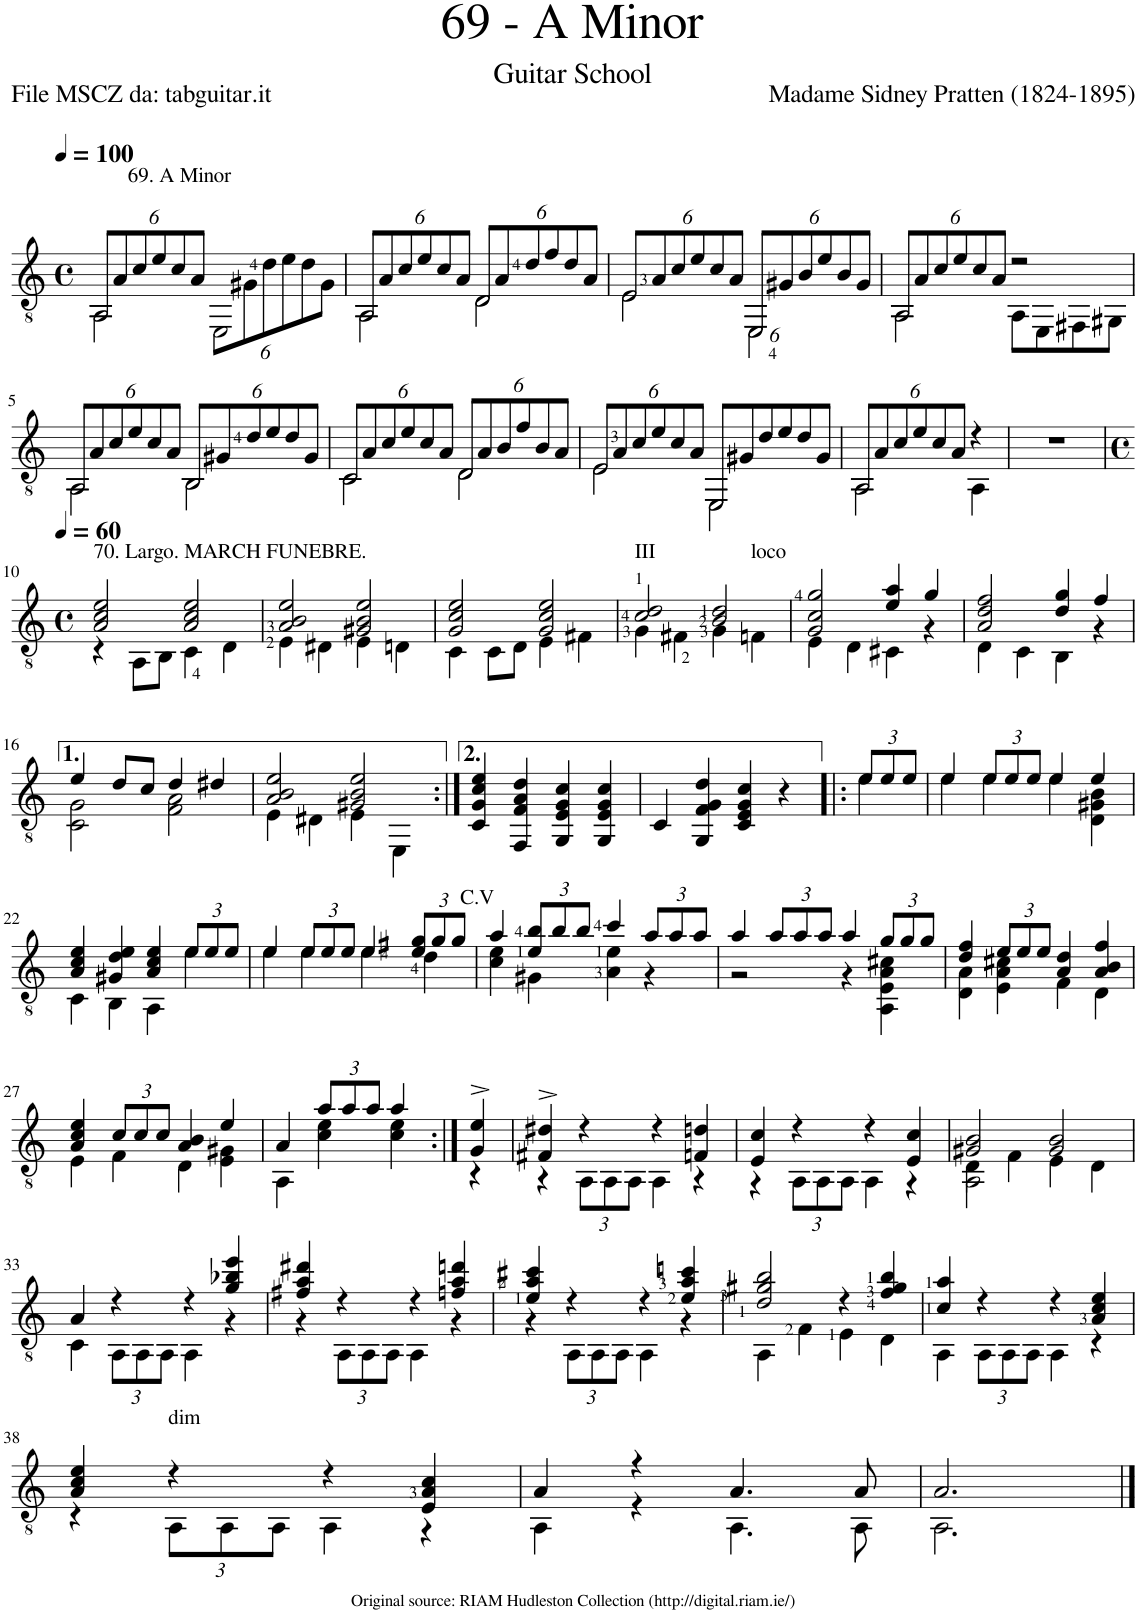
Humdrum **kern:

**kern
*part1
*staff1
*I"Guitar
*I'Guit.
*clefGv2
*k[]
*M4/4
*met(c)
*MM100
*Xbrackettup
=1
!LO:N:head=open
*^
12AA/L	2AA\
12A/	.
!LO:TX:a:t=69. A Minor	!
12c/	.
12e/	.
12c/	.
12A/J	.
!LO:N:head=open	!
12EE\L	2ryy
12G#X\	.
12d\	.
12e\	.
12d\	.
12G#\J	.
=2	=2
!LO:N:head=open	!
12AA/L	2AA\
12A/	.
12c/	.
12e/	.
12c/	.
12A/J	.
!LO:N:head=open	!
12D/L	2D\
12A/	.
12d/	.
12f/	.
12d/	.
12A/J	.
=3	=3
!LO:N:head=open	!
12E/L	2E\
12A/	.
12c/	.
12e/	.
12c/	.
12A/J	.
!LO:N:head=open	!
12EE/L	2EE\
12G#X/	.
12B/	.
12e/	.
12B/	.
12G#/J	.
=4	=4
!LO:N:head=open	!
12AA/L	2AA\
12A/	.
12c/	.
12e/	.
12c/	.
12A/J	.
2r	8AA\L
.	8EE\
.	8FF#X\
.	8GG#X\J
!!LO:LB:g=z	!!
=5	=5
!LO:N:head=open	!
12AA/L	2AA\
12A/	.
12c/	.
12e/	.
12c/	.
12A/J	.
!LO:N:head=open	!
12BB/L	2BB\
12G#X/	.
12d/	.
12e/	.
12d/	.
12G#/J	.
=6	=6
!LO:N:head=open	!
12C/L	2C\
12A/	.
12c/	.
12e/	.
12c/	.
12A/J	.
!LO:N:head=open	!
12D/L	2D\
12A/	.
12B/	.
12f/	.
12B/	.
12A/J	.
=7	=7
!LO:N:head=open	!
12E/L	2E\
12A/	.
12c/	.
12e/	.
12c/	.
12A/J	.
!LO:N:head=open	!
12EE/L	2EE\
12G#X/	.
12d/	.
12e/	.
12d/	.
12G#/J	.
=8	=8
!LO:N:head=open	!
12AA/L	2AA\
12A/	.
12c/	.
12e/	.
12c/	.
12A/J	.
4r	4AA\
*v	*v
=9
1r
!!LO:LB:g=z
=10
*M4/4
*met(c)
*MM60
*^
!LO:TX:a:t=70. Largo. MARCH FUNEBRE.	!
2A/ 2c/ 2e/	4r
.	8AA\L
.	8BB\J
2A/ 2c/ 2e/	4C\
.	4D\
=11	=11
2A/ 2B/ 2e/	4E\
.	4D#X\
2G#X/ 2B/ 2e/	4E\
.	4Dn\
=12	=12
2G/ 2c/ 2e/	4C\
.	8C\L
.	8D\J
2G/ 2c/ 2e/	4E\
.	4F#X\
=13	=13
!LO:TX:a:t=III	!
2c/ 2d/	4G\
.	4F#X\
2B/ 2d/	4G\
!	!LO:TX:a:t=loco
.	4Fn\
=14	=14
2G/ 2c/ 2g/	4E\
.	4D\
4e/ 4a/	4C#X\
4g/	4r
=15	=15
2A/ 2d/ 2f/	4D\
.	4C\
4d/ 4g/	4BB\
4f/	4r
!!LO:LB:g=z	!!
=16	=16
4e/	2C\ 2G\
8d/L	.
8c/J	.
4d/	2F\ 2A\
4d#X/	.
=17	=17
2A/ 2B/ 2e/	4E\
.	4D#X\
2G#X/ 2B/ 2e/	4E\
.	4EE\
*v	*v
=18:|!
4C/ 4G/ 4c/ 4e/
4FF/ 4F/ 4A/ 4d/
4GG/ 4E/ 4G/ 4c/
4GG/ 4E/ 4G/ 4c/
=19
4C/
4GG/ 4F/ 4G/ 4d/
4C/ 4E/ 4G/ 4c/
4r
=20!|:
*^
12e/L	4e\
12e/	.
12e/J	.
=21	=21
4e/	4e\
12e/L	4e\
12e/	.
12e/J	.
4e/	4e\
4e/	4D\ 4G#X\ 4B\
!!LO:LB:g=z	!!
=22	=22
4A/ 4c/ 4e/	4C\
4G#X/ 4d/ 4e/	4BB\
4A/ 4c/ 4e/	4AA\
12e/L	4e\
12e/	.
12e/J	.
=23	=23
4e/	4e\
12e/L	4e\
12e/	.
12e/J	.
4e/	4e\
12e/ 12g#X/L	4d\
12g#/	.
12g#/J	.
=24	=24
!LO:TX:a:t=C.V	!
4a/	4c\ 4e\
12e/ 12b/L	4G#X\
12b/	.
12b/J	.
4cc/	4A\ 4e\
12a/L	4r
12a/	.
12a/J	.
=25	=25
4a/	2r
12a/L	.
12a/	.
12a/J	.
4a/	4r
12g/L	4AA\ 4E\ 4A\ 4c#X\
12g/	.
12g/J	.
=26	=26
4d/ 4f/	4D\ 4A\
12e/L	4E\ 4A\ 4c#X\
12e/	.
12e/J	.
4A/ 4d/	4F\
4A/ 4B/ 4f/	4D\
!!LO:LB:g=z	!!
=27	=27
4A/ 4c/ 4e/	4E\
12c/L	4F\
12c/	.
12c/J	.
4A/ 4B/	4D\
4e/	4E\ 4G#X\
=28	=28
4A/	4AA\
12a/L	4c\ 4e\
12a/	.
12a/J	.
4a/	4c\ 4e\
=29:|!	=29:|!
4G/^ 4e/^	4r
=30	=30
4F#X/^ 4d#X/^	4r
4r	12AA\L
.	12AA\
.	12AA\J
4r	4AA\
4Fn/ 4dn/	4r
=31	=31
4E/ 4c/	4r
4r	12AA\L
.	12AA\
.	12AA\J
4r	4AA\
4E/ 4c/	4r
=32	=32
*	*^
2G#X/ 2B/	4D\	2AA\
.	4F\	.
2G#/ 2B/	4E\	2ryy
.	4D\	.
*	*v	*v
!!LO:LB:g=z
=33	=33
4A/	4C\
4r	12AA\L
.	12AA\
.	12AA\J
4r	4AA\
4g/ 4b-X/ 4ee/	4r
=34	=34
4f#X/ 4a/ 4dd#X/	4r
4r	12AA\L
.	12AA\
.	12AA\J
4r	4AA\
4fn/ 4a/ 4ddn/	4r
=35	=35
4e/ 4a/ 4cc#X/	4r
4r	12AA\L
.	12AA\
.	12AA\J
4r	4AA\
4e/ 4a/ 4ccn/	4r
=36	=36
2d/ 2g#X/ 2b/	4AA\
.	4F\
4r	4E\
4f/ 4g#/ 4b/	4D\
=37	=37
4c/ 4a/	4AA\
4r	12AA\L
.	12AA\
.	12AA\J
4r	4AA\
4A/ 4c/ 4e/	4r
!!LO:LB:g=z	!!
=38	=38
4A/ 4c/ 4e/	4r
!LO:TX:a:t=dim	!
4r	12AA\L
.	12AA\
.	12AA\J
4r	4AA\
4E/ 4A/ 4c/	4r
=39	=39
4A/	4AA\
4r	4r
4.A/	4.AA\
8A/	8AA\
=40	=40
2.A/	2.AA\
*v	*v
==
*-
